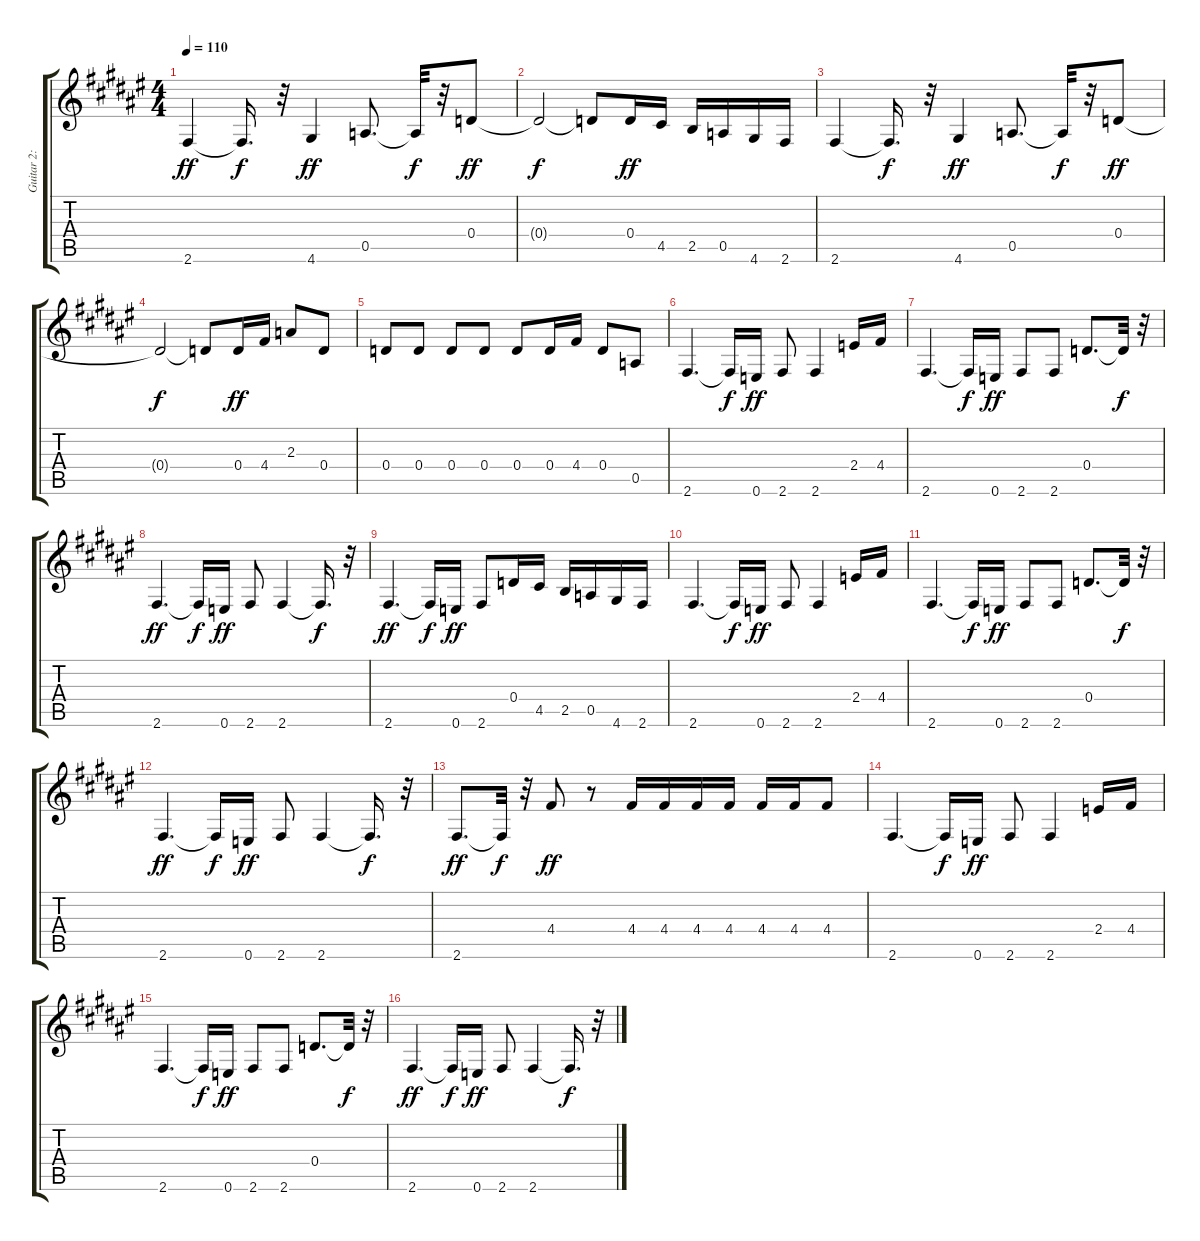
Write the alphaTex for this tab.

\track ("Guitar 2: Tim Pierce" "Guitar 2: ") {instrument distortionguitar}
\staff {score tabs}
\tuning (E4 B3 G3 D3 A2 E2) {hide}
\ts (4 4)
\tempo 110
\clef g2
\ks f#
2.6.4{dy ff} 2.6{t}.16{d dy f} r.32 4.6.4{dy ff} 0.5.8{d} 0.5{t}.32{dy f} r.32 0.4.8{dy ff} |
0.4{t}.2{dy f} 0.4{t}.8 0.4.16{dy ff} 4.5.16 2.5.16 0.5.16 4.6.16 2.6.16 |
2.6.4 2.6{t}.16{d dy f} r.32 4.6.4{dy ff} 0.5.8{d} 0.5{t}.32{dy f} r.32 0.4.8{dy ff} |
0.4{t}.2{dy f} 0.4{t}.8 0.4.16{dy ff} 4.4.16 2.3.8 0.4.8 |
0.4.8 0.4.8 0.4.8 0.4.8 0.4.8 0.4.16 4.4.16 0.4.8 0.5.8 |
2.6.4{d} 2.6{t}.16{dy f} 0.6.16{dy ff} 2.6.8 2.6.4 2.4.16 4.4.16 |
2.6.4{d} 2.6{t}.16{dy f} 0.6.16{dy ff} 2.6.8 2.6.8 0.4.8{d} 0.4{t}.32{dy f} r.32 |
2.6.4{d dy ff} 2.6{t}.16{dy f} 0.6.16{dy ff} 2.6.8 2.6.4 2.6{t}.16{d dy f} r.32 |
2.6.4{d dy ff} 2.6{t}.16{dy f} 0.6.16{dy ff} 2.6.8 0.4.16 4.5.16 2.5.16 0.5.16 4.6.16 2.6.16 |
2.6.4{d} 2.6{t}.16{dy f} 0.6.16{dy ff} 2.6.8 2.6.4 2.4.16 4.4.16 |
2.6.4{d} 2.6{t}.16{dy f} 0.6.16{dy ff} 2.6.8 2.6.8 0.4.8{d} 0.4{t}.32{dy f} r.32 |
2.6.4{d dy ff} 2.6{t}.16{dy f} 0.6.16{dy ff} 2.6.8 2.6.4 2.6{t}.16{d dy f} r.32 |
2.6.8{d dy ff} 2.6{t}.32{dy f} r.32 4.4.8{dy ff} r.8 4.4.16 4.4.16 4.4.16 4.4.16 4.4.16 4.4.16 4.4.8 |
2.6.4{d} 2.6{t}.16{dy f} 0.6.16{dy ff} 2.6.8 2.6.4 2.4.16 4.4.16 |
2.6.4{d} 2.6{t}.16{dy f} 0.6.16{dy ff} 2.6.8 2.6.8 0.4.8{d} 0.4{t}.32{dy f} r.32 |
2.6.4{d dy ff} 2.6{t}.16{dy f} 0.6.16{dy ff} 2.6.8 2.6.4 2.6{t}.16{d dy f} r.32
